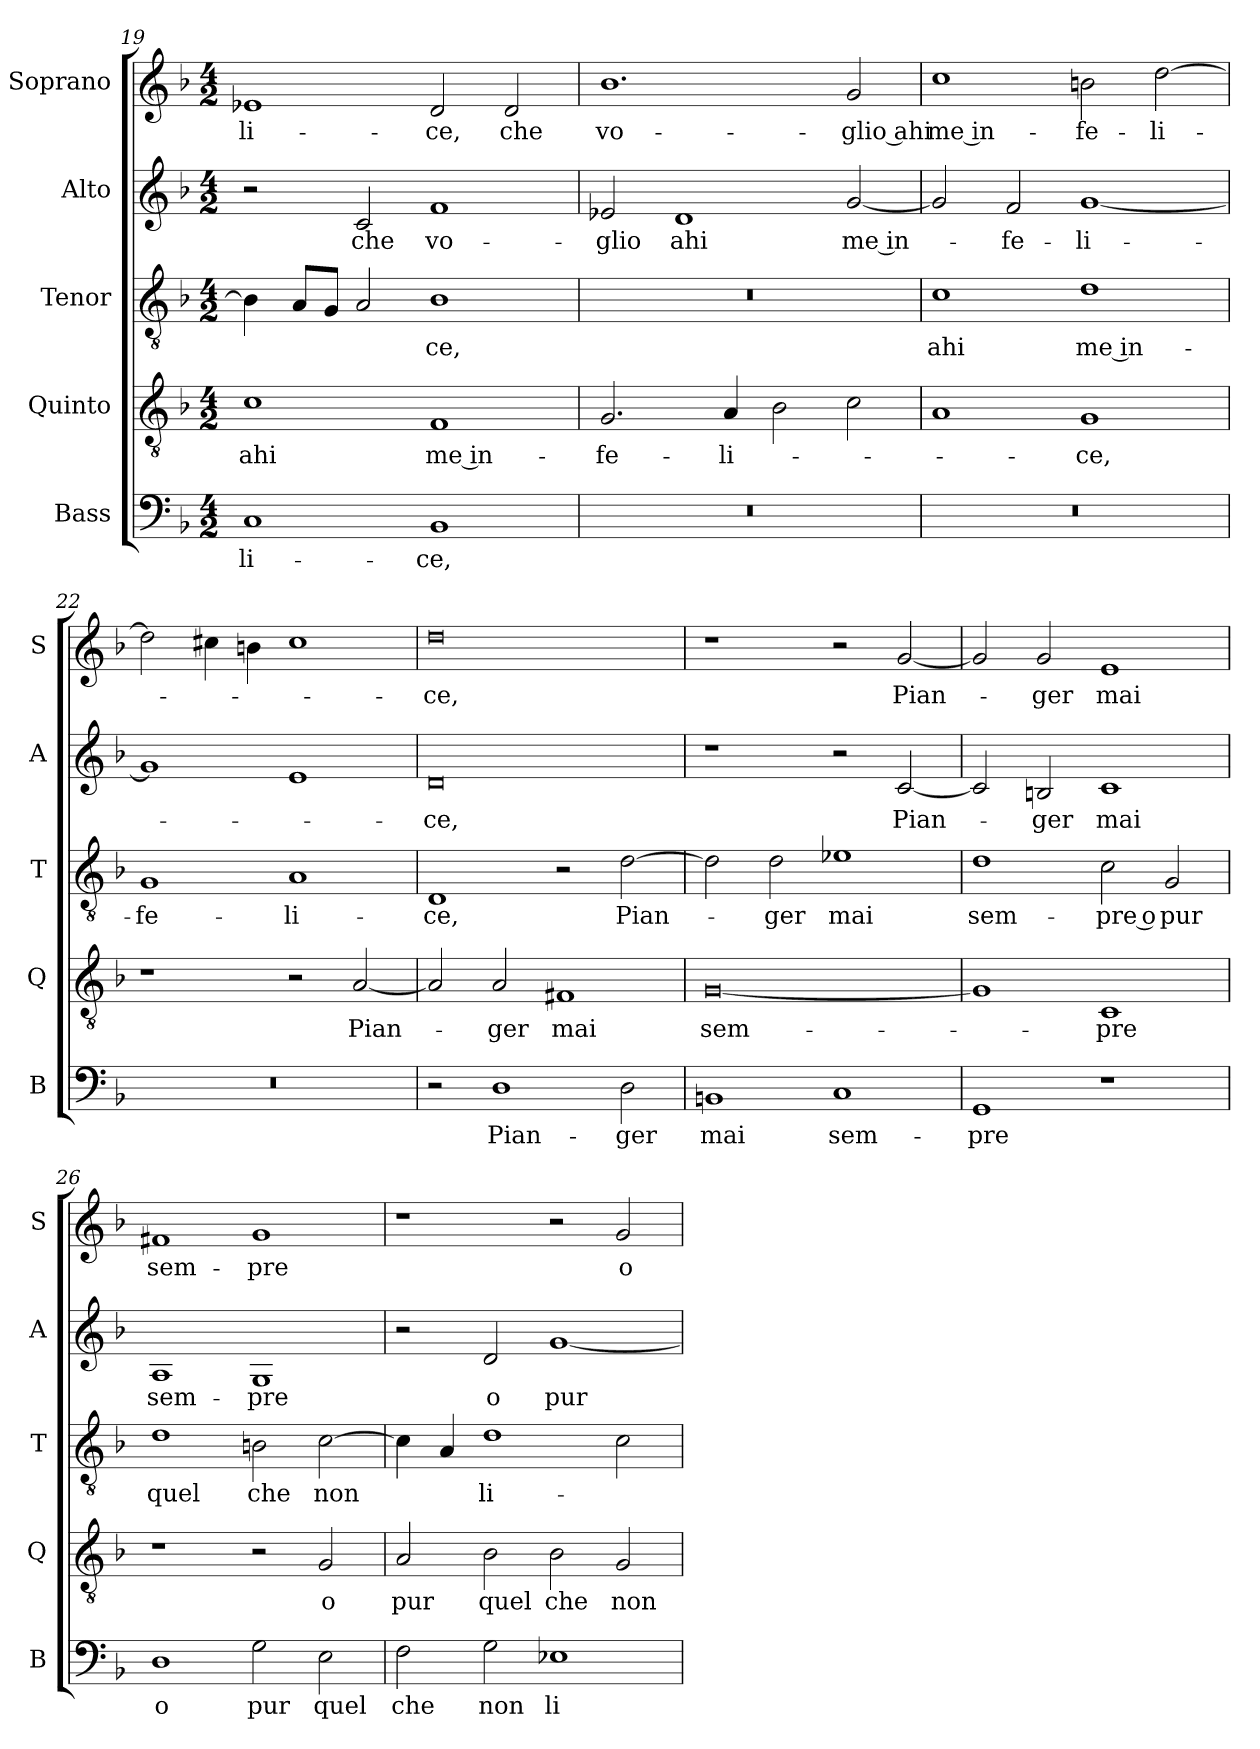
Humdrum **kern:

**kern	**text	**kern	**text	**kern	**text	**kern	**text	**kern	**text
*part5	*part5	*part4	*part4	*part3	*part3	*part2	*part2	*part1	*part1
*staff5	*staff5	*staff4	*staff4	*staff3	*staff3	*staff2	*staff2	*staff1	*staff1
*I"Bass	*	*I"Quinto	*	*I"Tenor	*	*I"Alto	*	*I"Soprano	*
*I'B	*	*I'Q	*	*I'T	*	*I'A	*	*I'S	*
*clefF4	*	*clefGv2	*	*clefGv2	*	*clefG2	*	*clefG2	*
*k[b-]	*	*k[b-]	*	*k[b-]	*	*k[b-]	*	*k[b-]	*
*F:	*	*F:	*	*F:	*	*F:	*	*F:	*
*M4/2	*	*M4/2	*	*M4/2	*	*M4/2	*	*M4/2	*
=19	=19	=19	=19	=19	=19	=19	=19	=19	=19
!	!LO:LY:b	!	!LO:LY:b	!	!	!	!	!	!LO:LY:b
1C	-li-	1c	ahi	4B-\]	.	2r	.	1e-X	-li-
.	.	.	.	8A/L	.	.	.	.	.
.	.	.	.	8G/J	.	.	.	.	.
!	!	!	!	!	!	!	!LO:LY:b	!	!
.	.	.	.	2A/	.	2c/	che	.	.
!	!LO:LY:b	!	!LO:LY:b	!	!LO:LY:b	!	!LO:LY:b	!	!LO:LY:b
1BB-	-ce,	1F	me in-	1B-	-ce,	1f	vo-	2d/	-ce,
!	!	!	!	!	!	!	!	!	!LO:LY:b
.	.	.	.	.	.	.	.	2d/	che
=20	=20	=20	=20	=20	=20	=20	=20	=20	=20
!	!	!	!LO:LY:b	!	!	!	!LO:LY:b	!	!LO:LY:b
0r	.	2.G/	-fe-	0r	.	2e-X/	-glio	1.b-	vo-
!	!	!	!	!	!	!	!LO:LY:b	!	!
.	.	.	.	.	.	1d	ahi	.	.
!	!	!	!LO:LY:b	!	!	!	!	!	!
.	.	4A/	-li-	.	.	.	.	.	.
.	.	2B-\	.	.	.	.	.	.	.
!	!	!	!	!	!	!	!LO:LY:b	!	!LO:LY:b
.	.	2c\	.	.	.	[2g/	me in-	2g/	-glio ahi
!!LO:PB:g=z
=21	=21	=21	=21	=21	=21	=21	=21	=21	=21
!	!	!	!	!	!LO:LY:b	!	!	!	!LO:LY:b
0r	.	1A	.	1c	ahi	2g/]	.	1cc	me in-
!	!	!	!	!	!	!	!LO:LY:b	!	!
.	.	.	.	.	.	2f/	-fe-	.	.
!	!	!	!LO:LY:b	!	!LO:LY:b	!	!LO:LY:b	!	!LO:LY:b
.	.	1G	-ce,	1d	me in-	[1g	-li-	2bn\	-fe-
!	!	!	!	!	!	!	!	!	!LO:LY:b
.	.	.	.	.	.	.	.	[2dd\	-li-
=22	=22	=22	=22	=22	=22	=22	=22	=22	=22
!	!	!	!	!	!LO:LY:b	!	!	!	!
0r	.	1r	.	1G	-fe-	1g]	.	2dd\]	.
.	.	.	.	.	.	.	.	4cc#X\	.
.	.	.	.	.	.	.	.	4bn\	.
!	!	!	!	!	!LO:LY:b	!	!	!	!
.	.	2r	.	1A	-li-	1e	.	1cc#	.
!	!	!	!LO:LY:b	!	!	!	!	!	!
.	.	[2A/	Pian-	.	.	.	.	.	.
=23	=23	=23	=23	=23	=23	=23	=23	=23	=23
!	!	!	!	!	!LO:LY:b	!	!LO:LY:b	!	!LO:LY:b
2r	.	2A/]	.	1D	-ce,	0d	-ce,	0dd	-ce,
!	!LO:LY:b	!	!LO:LY:b	!	!	!	!	!	!
1D	Pian-	2A/	-ger	.	.	.	.	.	.
!	!	!	!LO:LY:b	!	!	!	!	!	!
.	.	1F#X	mai	2r	.	.	.	.	.
!	!LO:LY:b	!	!	!	!LO:LY:b	!	!	!	!
2D\	-ger	.	.	[2d\	Pian-	.	.	.	.
=24	=24	=24	=24	=24	=24	=24	=24	=24	=24
!	!LO:LY:b	!	!LO:LY:b	!	!	!	!	!	!
1BBn	mai	[0G	sem-	2d\]	.	1r	.	1r	.
!	!	!	!	!	!LO:LY:b	!	!	!	!
.	.	.	.	2d\	-ger	.	.	.	.
!	!LO:LY:b	!	!	!	!LO:LY:b	!	!	!	!
1C	sem-	.	.	1e-X	mai	2r	.	2r	.
!	!	!	!	!	!	!	!LO:LY:b	!	!LO:LY:b
.	.	.	.	.	.	[2c/	Pian-	[2g/	Pian-
!!LO:LB:g=z
=25	=25	=25	=25	=25	=25	=25	=25	=25	=25
!	!LO:LY:b	!	!	!	!LO:LY:b	!	!	!	!
1GG	-pre	1G]	.	1d	sem-	2c/]	.	2g/]	.
!	!	!	!	!	!	!	!LO:LY:b	!	!LO:LY:b
.	.	.	.	.	.	2Bn/	-ger	2g/	-ger
!	!	!	!LO:LY:b	!	!LO:LY:b	!	!LO:LY:b	!	!LO:LY:b
1r	.	1C	-pre	2c\	-pre o	1c	mai	1e	mai
!	!	!	!	!	!LO:LY:b	!	!	!	!
.	.	.	.	2G/	pur	.	.	.	.
=26	=26	=26	=26	=26	=26	=26	=26	=26	=26
!	!LO:LY:b	!	!	!	!LO:LY:b	!	!LO:LY:b	!	!LO:LY:b
1D	o	1r	.	1d	quel	1A	sem-	1f#X	sem-
!	!LO:LY:b	!	!	!	!LO:LY:b	!	!LO:LY:b	!	!LO:LY:b
2G\	pur	2r	.	2Bn\	che	1G	-pre	1g	-pre
!	!LO:LY:b	!	!LO:LY:b	!	!LO:LY:b	!	!	!	!
2E\	quel	2G/	o	[2c\	non	.	.	.	.
=27	=27	=27	=27	=27	=27	=27	=27	=27	=27
!	!LO:LY:b	!	!LO:LY:b	!	!	!	!	!	!
2F\	che	2A/	pur	4c\]	.	2r	.	1r	.
.	.	.	.	4A/	.	.	.	.	.
!	!LO:LY:b	!	!LO:LY:b	!	!LO:LY:b	!	!LO:LY:b	!	!
2G\	non	2B-\	quel	1d	li-	2d/	o	.	.
!	!LO:LY:b	!	!LO:LY:b	!	!	!	!LO:LY:b	!	!
1E-X	li-	2B-\	che	.	.	[1g	pur	2r	.
!	!	!	!LO:LY:b	!	!	!	!	!	!LO:LY:b
.	.	2G/	non	2c\	.	.	.	2g/	o
=	=	=	=	=	=	=	=	=	=
*-	*-	*-	*-	*-	*-	*-	*-	*-	*-
